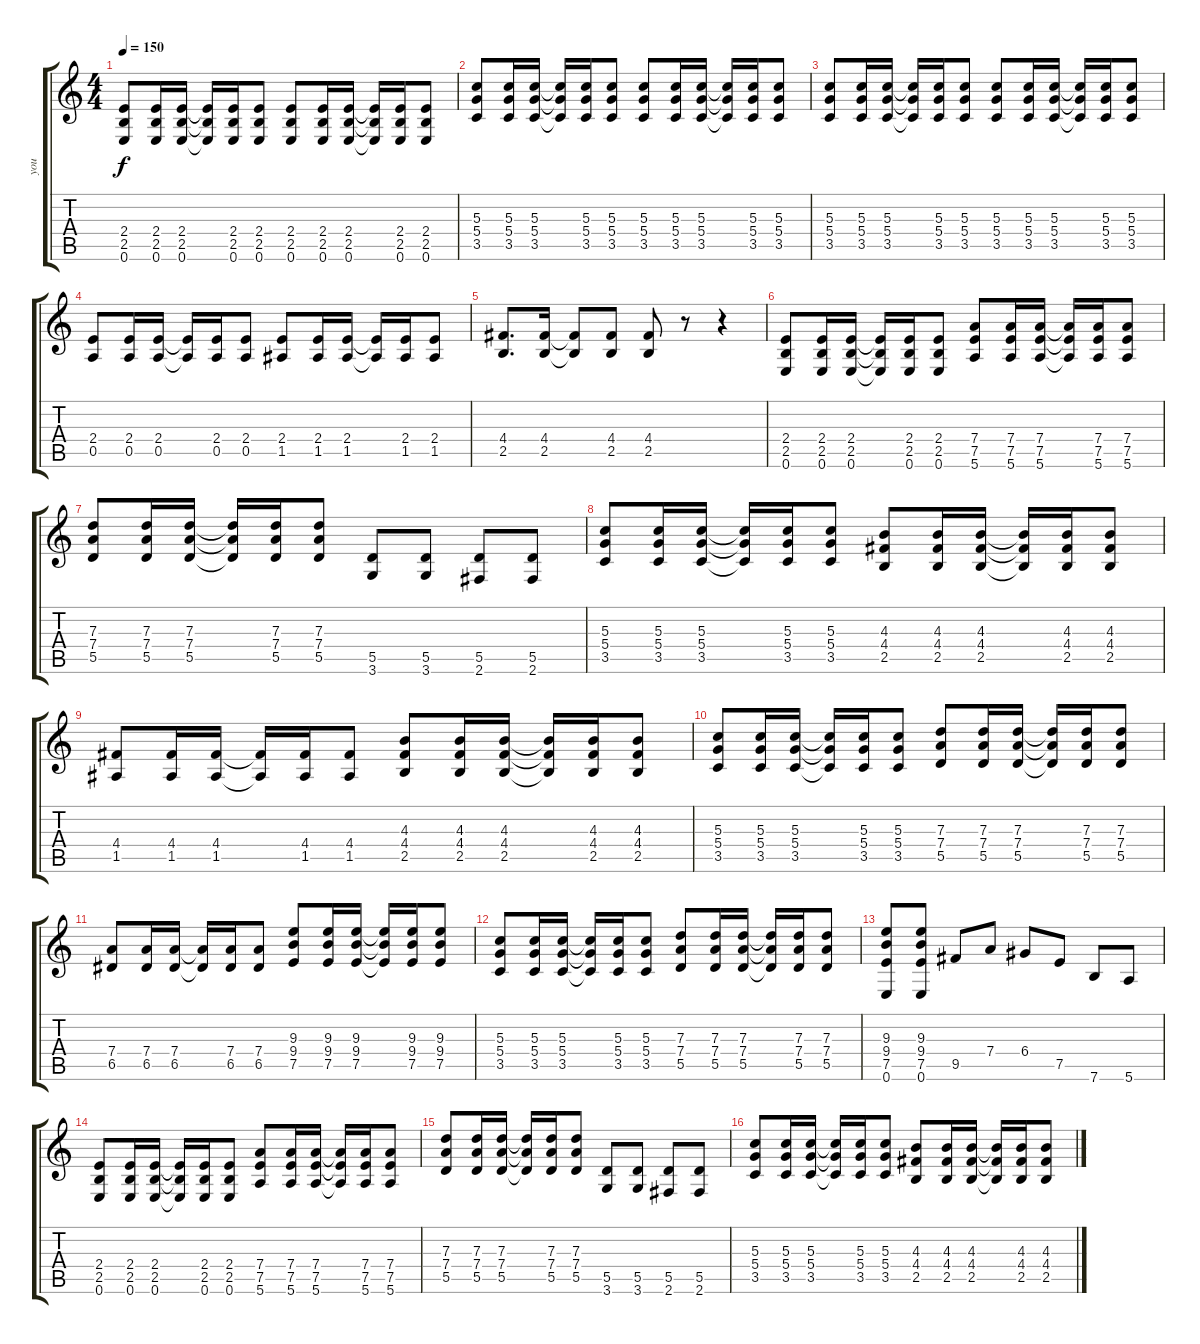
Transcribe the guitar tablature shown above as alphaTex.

\track ("you" "you") {instrument overdrivenguitar}
\staff {score tabs}
\tuning (E4 B3 G3 D3 A2 E2) {hide}
\ts (4 4)
\tempo 150
\clef g2
\ks c
(2.4 2.5 0.6).8{dy f} (2.4 2.5 0.6).16 (2.4 2.5 0.6).16 (2.4{t} 2.5{t} 0.6{t}).16 (2.4 2.5 0.6).16 (2.4 2.5 0.6).8 (2.4 2.5 0.6).8 (2.4 2.5 0.6).16 (2.4 2.5 0.6).16 (2.4{t} 2.5{t} 0.6{t}).16 (2.4 2.5 0.6).16 (2.4 2.5 0.6).8 |
(5.3 5.4 3.5).8 (5.3 5.4 3.5).16 (5.3 5.4 3.5).16 (5.3{t} 5.4{t} 3.5{t}).16 (5.3 5.4 3.5).16 (5.3 5.4 3.5).8 (5.3 5.4 3.5).8 (5.3 5.4 3.5).16 (5.3 5.4 3.5).16 (5.3{t} 5.4{t} 3.5{t}).16 (5.3 5.4 3.5).16 (5.3 5.4 3.5).8 |
(5.3 5.4 3.5).8 (5.3 5.4 3.5).16 (5.3 5.4 3.5).16 (5.3{t} 5.4{t} 3.5{t}).16 (5.3 5.4 3.5).16 (5.3 5.4 3.5).8 (5.3 5.4 3.5).8 (5.3 5.4 3.5).16 (5.3 5.4 3.5).16 (5.3{t} 5.4{t} 3.5{t}).16 (5.3 5.4 3.5).16 (5.3 5.4 3.5).8 |
(2.4 0.5).8 (2.4 0.5).16 (2.4 0.5).16 (2.4{t} 0.5{t}).16 (2.4 0.5).16 (2.4 0.5).8 (2.4 1.5).8 (2.4 1.5).16 (2.4 1.5).16 (2.4{t} 1.5{t}).16 (2.4 1.5).16 (2.4 1.5).8 |
(4.4 2.5).8{d} (4.4 2.5).16 (4.4{t} 2.5{t}).8 (4.4 2.5).8 (4.4 2.5).8 r.8 r.4 |
(2.4 2.5 0.6).8 (2.4 2.5 0.6).16 (2.4 2.5 0.6).16 (2.4{t} 2.5{t} 0.6{t}).16 (2.4 2.5 0.6).16 (2.4 2.5 0.6).8 (7.4 7.5 5.6).8 (7.4 7.5 5.6).16 (7.4 7.5 5.6).16 (7.4{t} 7.5{t} 5.6{t}).16 (7.4 7.5 5.6).16 (7.4 7.5 5.6).8 |
(7.3 7.4 5.5).8 (7.3 7.4 5.5).16 (7.3 7.4 5.5).16 (7.3{t} 7.4{t} 5.5{t}).16 (7.3 7.4 5.5).16 (7.3 7.4 5.5).8 (5.5 3.6).8 (5.5 3.6).8 (5.5 2.6).8 (5.5 2.6).8 |
(5.3 5.4 3.5).8 (5.3 5.4 3.5).16 (5.3 5.4 3.5).16 (5.3{t} 5.4{t} 3.5{t}).16 (5.3 5.4 3.5).16 (5.3 5.4 3.5).8 (4.3 4.4 2.5).8 (4.3 4.4 2.5).16 (4.3 4.4 2.5).16 (4.3{t} 4.4{t} 2.5{t}).16 (4.3 4.4 2.5).16 (4.3 4.4 2.5).8 |
(4.4 1.5).8 (4.4 1.5).16 (4.4 1.5).16 (4.4{t} 1.5{t}).16 (4.4 1.5).16 (4.4 1.5).8 (4.3 4.4 2.5).8 (4.3 4.4 2.5).16 (4.3 4.4 2.5).16 (4.3{t} 4.4{t} 2.5{t}).16 (4.3 4.4 2.5).16 (4.3 4.4 2.5).8 |
(5.3 5.4 3.5).8 (5.3 5.4 3.5).16 (5.3 5.4 3.5).16 (5.3{t} 5.4{t} 3.5{t}).16 (5.3 5.4 3.5).16 (5.3 5.4 3.5).8 (7.3 7.4 5.5).8 (7.3 7.4 5.5).16 (7.3 7.4 5.5).16 (7.3{t} 7.4{t} 5.5{t}).16 (7.3 7.4 5.5).16 (7.3 7.4 5.5).8 |
(7.4 6.5).8 (7.4 6.5).16 (7.4 6.5).16 (7.4{t} 6.5{t}).16 (7.4 6.5).16 (7.4 6.5).8 (9.3 9.4 7.5).8 (9.3 9.4 7.5).16 (9.3 9.4 7.5).16 (9.3{t} 9.4{t} 7.5{t}).16 (9.3 9.4 7.5).16 (9.3 9.4 7.5).8 |
(5.3 5.4 3.5).8 (5.3 5.4 3.5).16 (5.3 5.4 3.5).16 (5.3{t} 5.4{t} 3.5{t}).16 (5.3 5.4 3.5).16 (5.3 5.4 3.5).8 (7.3 7.4 5.5).8 (7.3 7.4 5.5).16 (7.3 7.4 5.5).16 (7.3{t} 7.4{t} 5.5{t}).16 (7.3 7.4 5.5).16 (7.3 7.4 5.5).8 |
(9.3 9.4 7.5 0.6).8 (9.3 9.4 7.5 0.6).8 9.5.8 7.4.8 6.4.8 7.5.8 7.6.8 5.6.8 |
(2.4 2.5 0.6).8 (2.4 2.5 0.6).16 (2.4 2.5 0.6).16 (2.4{t} 2.5{t} 0.6{t}).16 (2.4 2.5 0.6).16 (2.4 2.5 0.6).8 (7.4 7.5 5.6).8 (7.4 7.5 5.6).16 (7.4 7.5 5.6).16 (7.4{t} 7.5{t} 5.6{t}).16 (7.4 7.5 5.6).16 (7.4 7.5 5.6).8 |
(7.3 7.4 5.5).8 (7.3 7.4 5.5).16 (7.3 7.4 5.5).16 (7.3{t} 7.4{t} 5.5{t}).16 (7.3 7.4 5.5).16 (7.3 7.4 5.5).8 (5.5 3.6).8 (5.5 3.6).8 (5.5 2.6).8 (5.5 2.6).8 |
(5.3 5.4 3.5).8 (5.3 5.4 3.5).16 (5.3 5.4 3.5).16 (5.3{t} 5.4{t} 3.5{t}).16 (5.3 5.4 3.5).16 (5.3 5.4 3.5).8 (4.3 4.4 2.5).8 (4.3 4.4 2.5).16 (4.3 4.4 2.5).16 (4.3{t} 4.4{t} 2.5{t}).16 (4.3 4.4 2.5).16 (4.3 4.4 2.5).8
